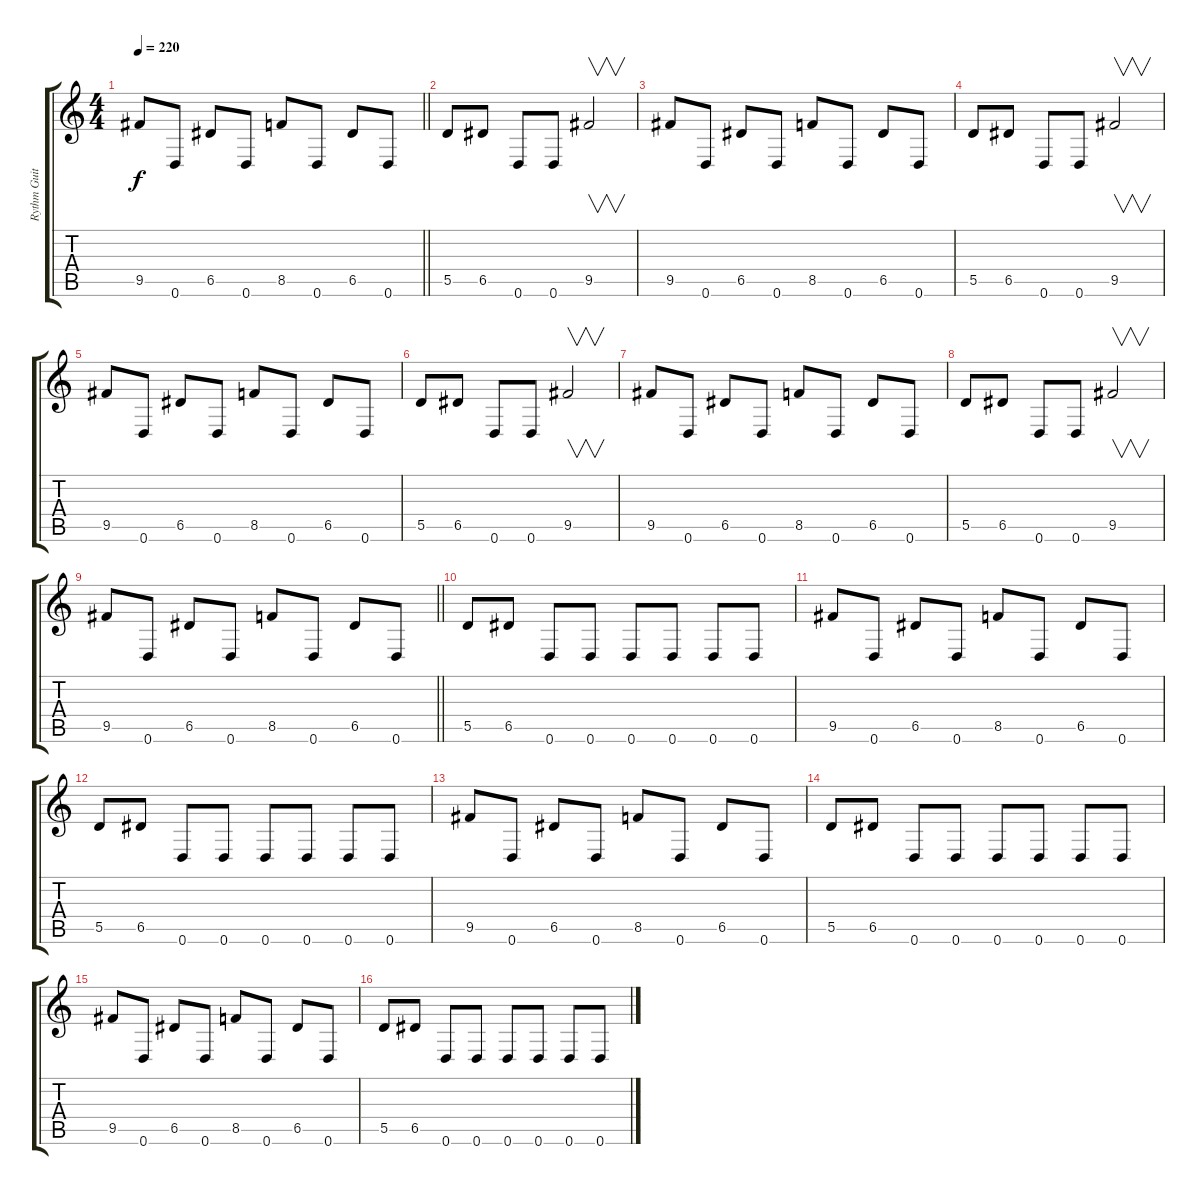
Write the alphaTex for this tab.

\track ("Rythm Guitar" "Rythm Guit") {instrument distortionguitar}
\staff {score tabs}
\tuning (E4 B3 G3 D3 A2 D2) {hide}
\ts (4 4)
\tempo 220
\clef g2
\barLineRight lightlight
\ks c
9.5.8{dy f} 0.6.8 6.5.8 0.6.8 8.5.8 0.6.8 6.5.8 0.6.8 |
5.5.8 6.5.8 0.6.8 0.6.8 9.5.2{v} |
9.5.8 0.6.8 6.5.8 0.6.8 8.5.8 0.6.8 6.5.8 0.6.8 |
5.5.8 6.5.8 0.6.8 0.6.8 9.5.2{v} |
9.5.8 0.6.8 6.5.8 0.6.8 8.5.8 0.6.8 6.5.8 0.6.8 |
5.5.8 6.5.8 0.6.8 0.6.8 9.5.2{v} |
9.5.8 0.6.8 6.5.8 0.6.8 8.5.8 0.6.8 6.5.8 0.6.8 |
5.5.8 6.5.8 0.6.8 0.6.8 9.5.2{v} |
\barLineRight lightlight
9.5.8 0.6.8 6.5.8 0.6.8 8.5.8 0.6.8 6.5.8 0.6.8 |
5.5.8 6.5.8 0.6.8 0.6.8 0.6.8 0.6.8 0.6.8 0.6.8 |
9.5.8 0.6.8 6.5.8 0.6.8 8.5.8 0.6.8 6.5.8 0.6.8 |
5.5.8 6.5.8 0.6.8 0.6.8 0.6.8 0.6.8 0.6.8 0.6.8 |
9.5.8 0.6.8 6.5.8 0.6.8 8.5.8 0.6.8 6.5.8 0.6.8 |
5.5.8 6.5.8 0.6.8 0.6.8 0.6.8 0.6.8 0.6.8 0.6.8 |
9.5.8 0.6.8 6.5.8 0.6.8 8.5.8 0.6.8 6.5.8 0.6.8 |
5.5.8 6.5.8 0.6.8 0.6.8 0.6.8 0.6.8 0.6.8 0.6.8
